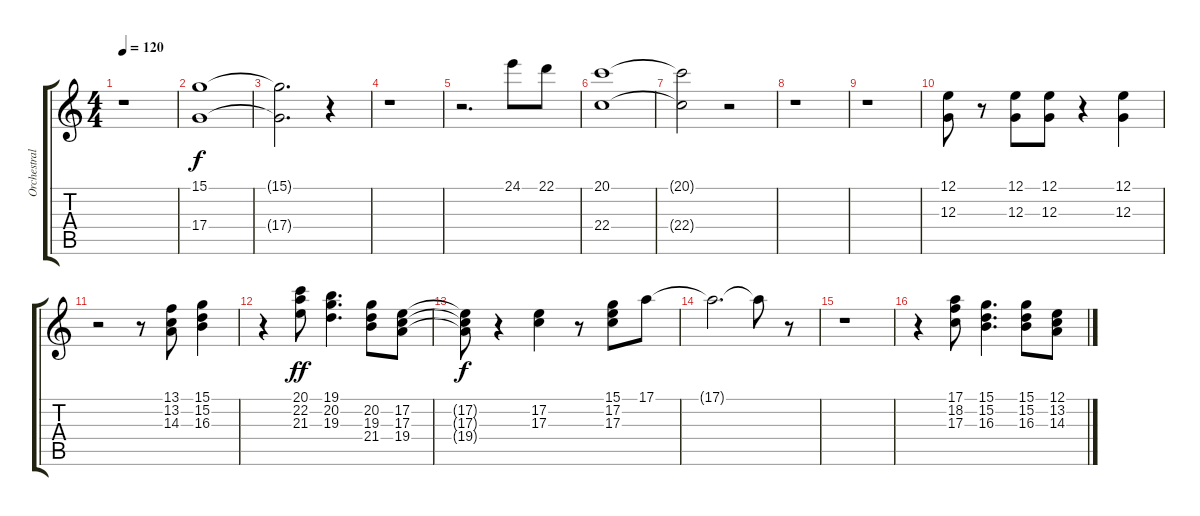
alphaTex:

\track ("Orchestral part" "Orchestral") {instrument synthstrings1}
\staff {score tabs}
\tuning (E4 B3 G3 D3 A2 E2) {hide}
\ts (4 4)
\tempo 120
\clef g2
\ks c
r.1{dy f} |
(15.1 17.4).1 |
(15.1{t} 17.4{t}).2{d} r.4 |
r.1 |
r.2{d} 24.1.8 22.1.8 |
(20.1 22.4).1 |
(20.1{t} 22.4{t}).2 r.2 |
r.1 |
r.1 |
(12.1 12.3).8 r.8 (12.1 12.3).8 (12.1 12.3).8 r.4 (12.1 12.3).4 |
r.2 r.8 (13.1 13.2 14.3).8 (15.1 15.2 16.3).4 |
r.4 (20.1 22.2 21.3).8{dy ff} (19.1 20.2 19.3).4{d} (20.2 19.3 21.4).8 (17.2 17.3 19.4).8 |
(17.2{t} 17.3{t} 19.4{t}).8{dy f} r.4 (17.2 17.3).4 r.8 (15.1 17.2 17.3).8 17.1.8 |
17.1{t}.2{d} 17.1{t}.8 r.8 |
r.1 |
r.4 (17.1 18.2 17.3).8 (15.1 15.2 16.3).4{d} (15.1 15.2 16.3).8 (12.1 13.2 14.3).8
